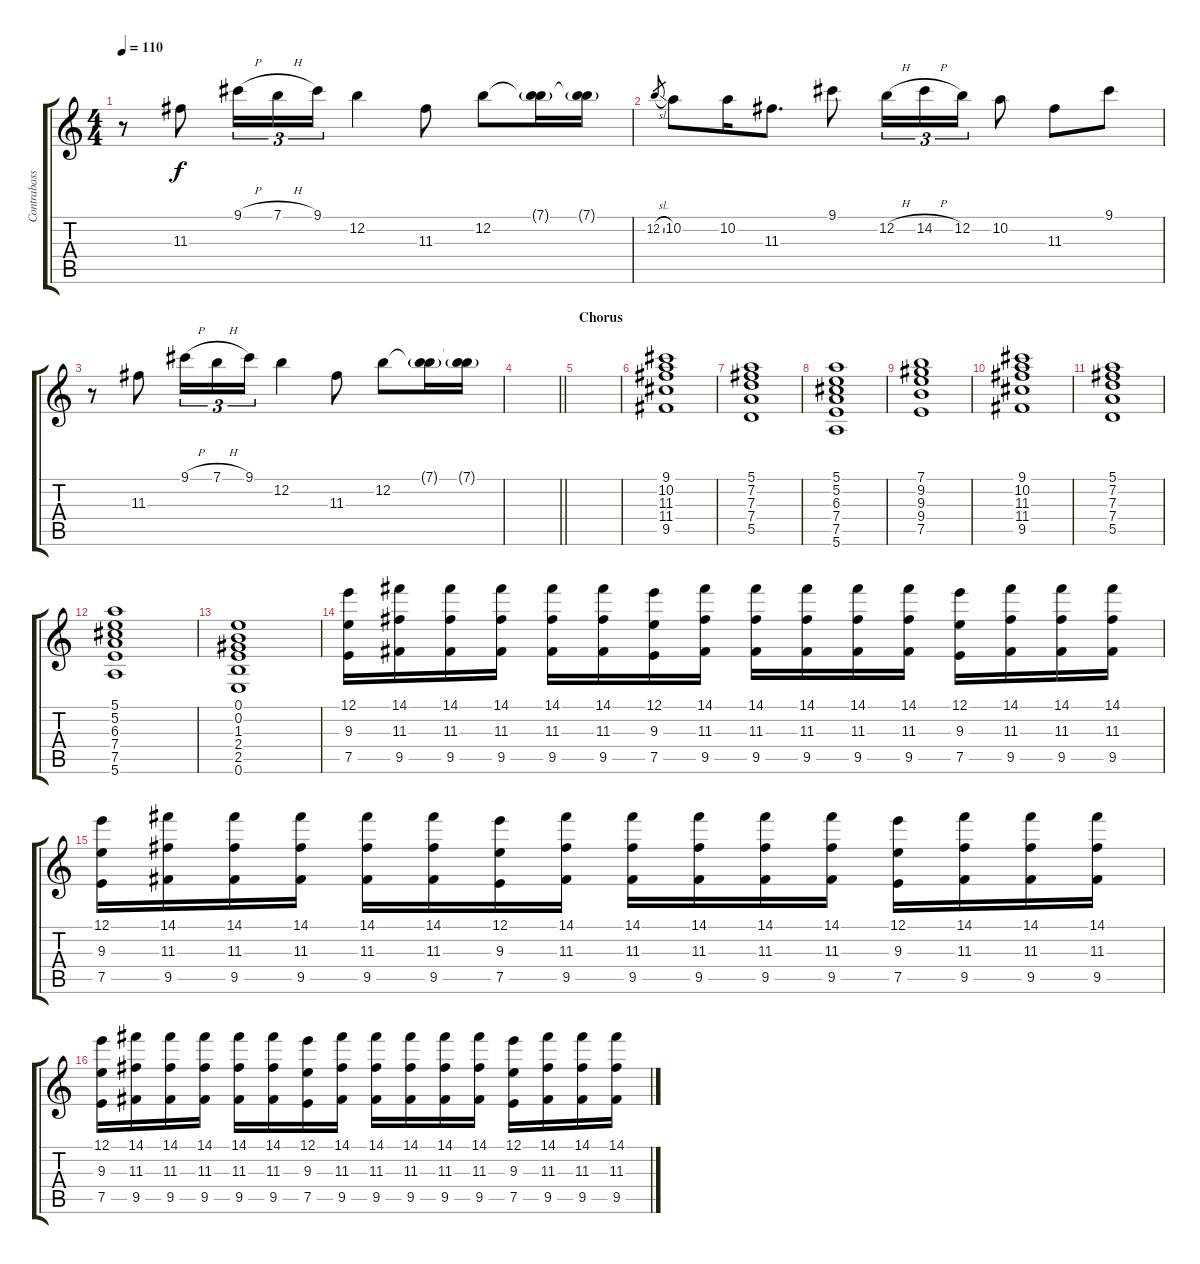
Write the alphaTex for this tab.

\track ("Contrabass" "Contrabass") {instrument contrabass}
\staff {score tabs}
\tuning (E4 B3 G3 D3 A2 E2) {hide}
\ts (4 4)
\tempo 110
\clef g2
\ks c
r.8{dy f} 11.3.8 9.1{h}.16{tu (3 2)} 7.1{h}.16{tu (3 2)} 9.1.16{tu (3 2)} 12.2.4 11.3.8 12.2.8 (7.1{g} 12.2{t}).16 (7.1{g} 12.2{t}).16 |
12.2{sl}.8{gr} 10.2.8 10.2.16 11.3.8{d} 9.1.8 12.2{h}.16{tu (3 2)} 14.2{h}.16{tu (3 2)} 12.2.16{tu (3 2)} 10.2.8 11.3.8 9.1.8 |
r.8 11.3.8 9.1{h}.16{tu (3 2)} 7.1{h}.16{tu (3 2)} 9.1.16{tu (3 2)} 12.2.4 11.3.8 12.2.8 (7.1{g} 12.2{t}).16 (7.1{g} 12.2{t}).16 |
\barLineRight lightlight
|
\section ("" "Chorus")
|
(9.1 10.2 11.3 11.4 9.5).1{instrument distortionguitar} |
(5.1 7.2 7.3 7.4 5.5).1 |
(5.1 5.2 6.3 7.4 7.5 5.6).1 |
(7.1 9.2 9.3 9.4 7.5).1 |
(9.1 10.2 11.3 11.4 9.5).1 |
(5.1 7.2 7.3 7.4 5.5).1 |
(5.1 5.2 6.3 7.4 7.5 5.6).1 |
(0.1 0.2 1.3 2.4 2.5 0.6).1 |
(12.1 9.3 7.5).16 (14.1 11.3 9.5).16 (14.1 11.3 9.5).16 (14.1 11.3 9.5).16 (14.1 11.3 9.5).16 (14.1 11.3 9.5).16 (12.1 9.3 7.5).16 (14.1 11.3 9.5).16 (14.1 11.3 9.5).16 (14.1 11.3 9.5).16 (14.1 11.3 9.5).16 (14.1 11.3 9.5).16 (12.1 9.3 7.5).16 (14.1 11.3 9.5).16 (14.1 11.3 9.5).16 (14.1 11.3 9.5).16 |
(12.1 9.3 7.5).16 (14.1 11.3 9.5).16 (14.1 11.3 9.5).16 (14.1 11.3 9.5).16 (14.1 11.3 9.5).16 (14.1 11.3 9.5).16 (12.1 9.3 7.5).16 (14.1 11.3 9.5).16 (14.1 11.3 9.5).16 (14.1 11.3 9.5).16 (14.1 11.3 9.5).16 (14.1 11.3 9.5).16 (12.1 9.3 7.5).16 (14.1 11.3 9.5).16 (14.1 11.3 9.5).16 (14.1 11.3 9.5).16 |
(12.1 9.3 7.5).16 (14.1 11.3 9.5).16 (14.1 11.3 9.5).16 (14.1 11.3 9.5).16 (14.1 11.3 9.5).16 (14.1 11.3 9.5).16 (12.1 9.3 7.5).16 (14.1 11.3 9.5).16 (14.1 11.3 9.5).16 (14.1 11.3 9.5).16 (14.1 11.3 9.5).16 (14.1 11.3 9.5).16 (12.1 9.3 7.5).16 (14.1 11.3 9.5).16 (14.1 11.3 9.5).16 (14.1 11.3 9.5).16
